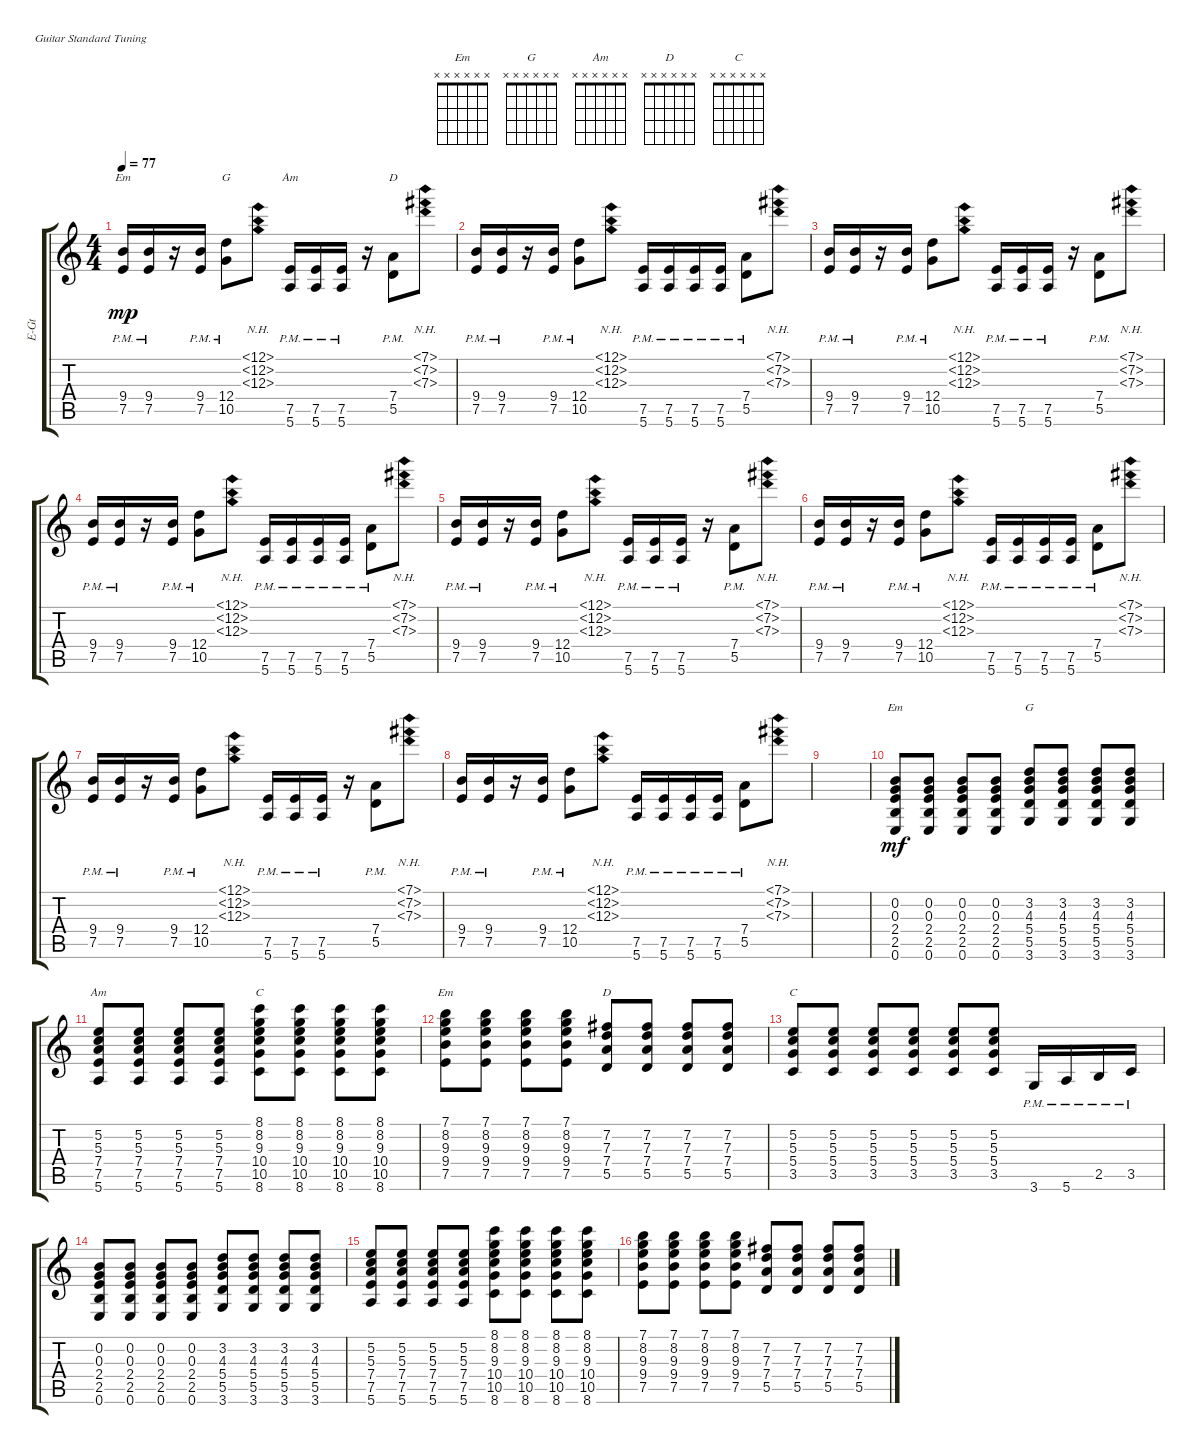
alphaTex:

\defaultSystemsLayout 4
\bracketExtendMode groupsimilarinstruments
\multiTrackTrackNamePolicy hidden
\otherSystemsTrackNameOrientation horizontal
\track ("Electric Guitar" "E-Gt") {instrument overdrivenguitar}
\staff {score tabs}
\tuning (E4 B3 G3 D3 A2 E2)
\chord ("Em" x x x x x x)
\chord ("G" x x x x x x)
\chord ("Am" x x x x x x)
\chord ("D" x x x x x x)
\chord ("C" x x x x x x)
\ts (4 4)
\tempo 77
\clef g2
\scale
0.481781
\ks c
(7.5{pm} 9.4{pm}).16{ch "Em" dy mp instrument overdrivenguitar} (7.5{pm} 9.4{pm}).16 r.16 (7.5{pm} 9.4{pm}).16 (12.4{pm} 10.5{pm}).8{ch "G"} (12.3{nh} 12.2{nh} 12.1{nh}).8 (7.5{pm} 5.6{pm}).16{ch "Am"} (7.5{pm} 5.6{pm}).16 (7.5{pm} 5.6{pm}).16 r.16 (7.4{pm} 5.5{pm}).8{ch "D"} (7.2{nh} 7.3{nh} 7.1{nh}).8 |
\scale
0.259109 (7.5{pm} 9.4{pm}).16 (7.5{pm} 9.4{pm}).16 r.16 (7.5{pm} 9.4{pm}).16 (12.4{pm} 10.5{pm}).8 (12.3{nh} 12.2{nh} 12.1{nh}).8 (7.5{pm} 5.6{pm}).16 (7.5{pm} 5.6{pm}).16 (7.5{pm} 5.6{pm}).16 (7.5{pm} 5.6{pm}).16 (7.4{pm} 5.5{pm}).8 (7.2{nh} 7.3{nh} 7.1{nh}).8 |
\scale
0.259109 (7.5{pm} 9.4{pm}).16 (7.5{pm} 9.4{pm}).16 r.16 (7.5{pm} 9.4{pm}).16 (12.4{pm} 10.5{pm}).8 (12.3{nh} 12.2{nh} 12.1{nh}).8 (7.5{pm} 5.6{pm}).16 (7.5{pm} 5.6{pm}).16 (7.5{pm} 5.6{pm}).16 r.16 (7.4{pm} 5.5{pm}).8 (7.2{nh} 7.3{nh} 7.1{nh}).8 |
\scale
0.333333 (7.5{pm} 9.4{pm}).16 (7.5{pm} 9.4{pm}).16 r.16 (7.5{pm} 9.4{pm}).16 (12.4{pm} 10.5{pm}).8 (12.3{nh} 12.2{nh} 12.1{nh}).8 (7.5{pm} 5.6{pm}).16 (7.5{pm} 5.6{pm}).16 (7.5{pm} 5.6{pm}).16 (7.5{pm} 5.6{pm}).16 (7.4{pm} 5.5{pm}).8 (7.2{nh} 7.3{nh} 7.1{nh}).8 |
\scale
0.333333 (7.5{pm} 9.4{pm}).16 (7.5{pm} 9.4{pm}).16 r.16 (7.5{pm} 9.4{pm}).16 (12.4{pm} 10.5{pm}).8 (12.3{nh} 12.2{nh} 12.1{nh}).8 (7.5{pm} 5.6{pm}).16 (7.5{pm} 5.6{pm}).16 (7.5{pm} 5.6{pm}).16 r.16 (7.4{pm} 5.5{pm}).8 (7.2{nh} 7.3{nh} 7.1{nh}).8 |
\scale
0.333333 (7.5{pm} 9.4{pm}).16 (7.5{pm} 9.4{pm}).16 r.16 (7.5{pm} 9.4{pm}).16 (12.4{pm} 10.5{pm}).8 (12.3{nh} 12.2{nh} 12.1{nh}).8 (7.5{pm} 5.6{pm}).16 (7.5{pm} 5.6{pm}).16 (7.5{pm} 5.6{pm}).16 (7.5{pm} 5.6{pm}).16 (7.4{pm} 5.5{pm}).8 (7.2{nh} 7.3{nh} 7.1{nh}).8 |
\scale
0.333333 (7.5{pm} 9.4{pm}).16 (7.5{pm} 9.4{pm}).16 r.16 (7.5{pm} 9.4{pm}).16 (12.4{pm} 10.5{pm}).8 (12.3{nh} 12.2{nh} 12.1{nh}).8 (7.5{pm} 5.6{pm}).16 (7.5{pm} 5.6{pm}).16 (7.5{pm} 5.6{pm}).16 r.16 (7.4{pm} 5.5{pm}).8 (7.2{nh} 7.3{nh} 7.1{nh}).8 |
\scale
0.333333 (7.5{pm} 9.4{pm}).16 (7.5{pm} 9.4{pm}).16 r.16 (7.5{pm} 9.4{pm}).16 (12.4{pm} 10.5{pm}).8 (12.3{nh} 12.2{nh} 12.1{nh}).8 (7.5{pm} 5.6{pm}).16 (7.5{pm} 5.6{pm}).16 (7.5{pm} 5.6{pm}).16 (7.5{pm} 5.6{pm}).16 (7.4{pm} 5.5{pm}).8 (7.2{nh} 7.3{nh} 7.1{nh}).8 |
\scale
0.333333 |
\scale
0.333333 (2.5 2.4 0.3 0.2 0.6).8{ch "Em" dy mf} (2.5 2.4 0.3 0.2 0.6).8 (2.5 2.4 0.3 0.2 0.6).8 (2.5 2.4 0.3 0.2 0.6).8 (5.5 5.4 4.3 3.2 3.6).8{ch "G"} (5.5 5.4 4.3 3.2 3.6).8 (5.5 5.4 4.3 3.2 3.6).8 (5.5 5.4 4.3 3.2 3.6).8 |
\scale
0.333333 (5.6 7.5 7.4 5.3 5.2).8{ch "Am"} (5.6 7.5 7.4 5.3 5.2).8 (5.6 7.5 7.4 5.3 5.2).8 (5.6 7.5 7.4 5.3 5.2).8 (10.5 10.4 9.3 8.2 8.1 8.6).8{ch "C"} (10.5 10.4 9.3 8.2 8.1 8.6).8 (10.5 10.4 9.3 8.2 8.1 8.6).8 (10.5 10.4 9.3 8.2 8.1 8.6).8 |
\scale
0.333333 (7.5 9.4 9.3 8.2 7.1).8{ch "Em"} (7.5 9.4 9.3 8.2 7.1).8 (7.5 9.4 9.3 8.2 7.1).8 (7.5 9.4 9.3 8.2 7.1).8 (5.5 7.4 7.3 7.2).8{ch "D"} (5.5 7.4 7.3 7.2).8 (5.5 7.4 7.3 7.2).8 (5.5 7.4 7.3 7.2).8 |
\scale
0.333333 (3.5 5.4 5.3 5.2).8{ch "C"} (3.5 5.4 5.3 5.2).8 (3.5 5.4 5.3 5.2).8 (3.5 5.4 5.3 5.2).8 (3.5 5.4 5.3 5.2).8 (3.5 5.4 5.3 5.2).8 3.6{pm}.16 5.6{pm}.16 2.5{pm}.16 3.5{pm}.16 |
\scale
0.333333 (2.5 2.4 0.3 0.2 0.6).8 (2.5 2.4 0.3 0.2 0.6).8 (2.5 2.4 0.3 0.2 0.6).8 (2.5 2.4 0.3 0.2 0.6).8 (5.5 5.4 4.3 3.2 3.6).8 (5.5 5.4 4.3 3.2 3.6).8 (5.5 5.4 4.3 3.2 3.6).8 (5.5 5.4 4.3 3.2 3.6).8 |
\scale
0.333333 (5.6 7.5 7.4 5.3 5.2).8 (5.6 7.5 7.4 5.3 5.2).8 (5.6 7.5 7.4 5.3 5.2).8 (5.6 7.5 7.4 5.3 5.2).8 (10.5 10.4 9.3 8.2 8.1 8.6).8 (10.5 10.4 9.3 8.2 8.1 8.6).8 (10.5 10.4 9.3 8.2 8.1 8.6).8 (10.5 10.4 9.3 8.2 8.1 8.6).8 |
(7.5 9.4 9.3 8.2 7.1).8 (7.5 9.4 9.3 8.2 7.1).8 (7.5 9.4 9.3 8.2 7.1).8 (7.5 9.4 9.3 8.2 7.1).8 (5.5 7.4 7.3 7.2).8 (5.5 7.4 7.3 7.2).8 (5.5 7.4 7.3 7.2).8 (5.5 7.4 7.3 7.2).8
